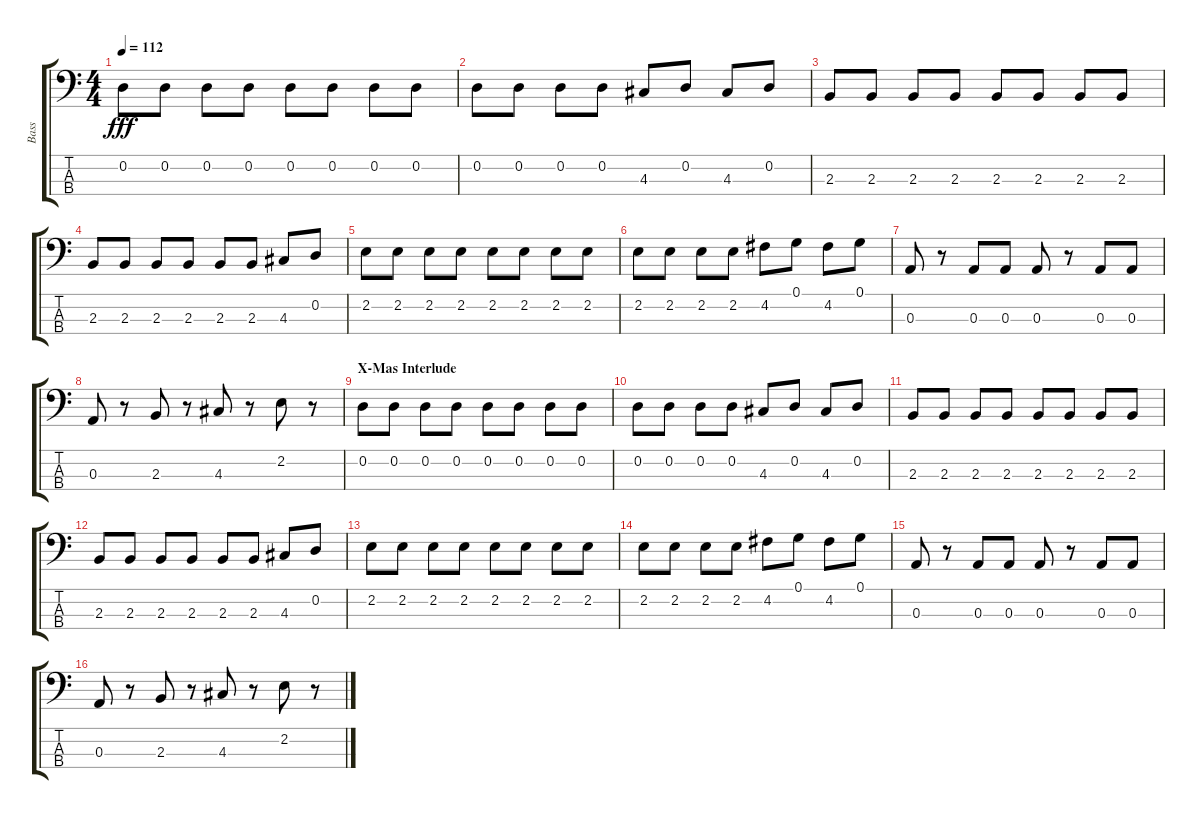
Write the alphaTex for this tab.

\track ("Bass" "Bass") {instrument electricbassfinger}
\staff {score tabs}
\tuning (G2 D2 A1 E1) {hide}
\ts (4 4)
\tempo 112
\clef f4
\ks c
0.2.8{dy fff} 0.2.8 0.2.8 0.2.8 0.2.8 0.2.8 0.2.8 0.2.8 |
0.2.8 0.2.8 0.2.8 0.2.8 4.3.8 0.2.8 4.3.8 0.2.8 |
2.3.8 2.3.8 2.3.8 2.3.8 2.3.8 2.3.8 2.3.8 2.3.8 |
2.3.8 2.3.8 2.3.8 2.3.8 2.3.8 2.3.8 4.3.8 0.2.8 |
2.2.8 2.2.8 2.2.8 2.2.8 2.2.8 2.2.8 2.2.8 2.2.8 |
2.2.8 2.2.8 2.2.8 2.2.8 4.2.8 0.1.8 4.2.8 0.1.8 |
0.3.8 r.8 0.3.8 0.3.8 0.3.8 r.8 0.3.8 0.3.8 |
0.3.8 r.8 2.3.8 r.8 4.3.8 r.8 2.2.8 r.8 |
\section ("" "X-Mas Interlude")
0.2.8 0.2.8 0.2.8 0.2.8 0.2.8 0.2.8 0.2.8 0.2.8 |
0.2.8 0.2.8 0.2.8 0.2.8 4.3.8 0.2.8 4.3.8 0.2.8 |
2.3.8 2.3.8 2.3.8 2.3.8 2.3.8 2.3.8 2.3.8 2.3.8 |
2.3.8 2.3.8 2.3.8 2.3.8 2.3.8 2.3.8 4.3.8 0.2.8 |
2.2.8 2.2.8 2.2.8 2.2.8 2.2.8 2.2.8 2.2.8 2.2.8 |
2.2.8 2.2.8 2.2.8 2.2.8 4.2.8 0.1.8 4.2.8 0.1.8 |
0.3.8 r.8 0.3.8 0.3.8 0.3.8 r.8 0.3.8 0.3.8 |
0.3.8 r.8 2.3.8 r.8 4.3.8 r.8 2.2.8 r.8
